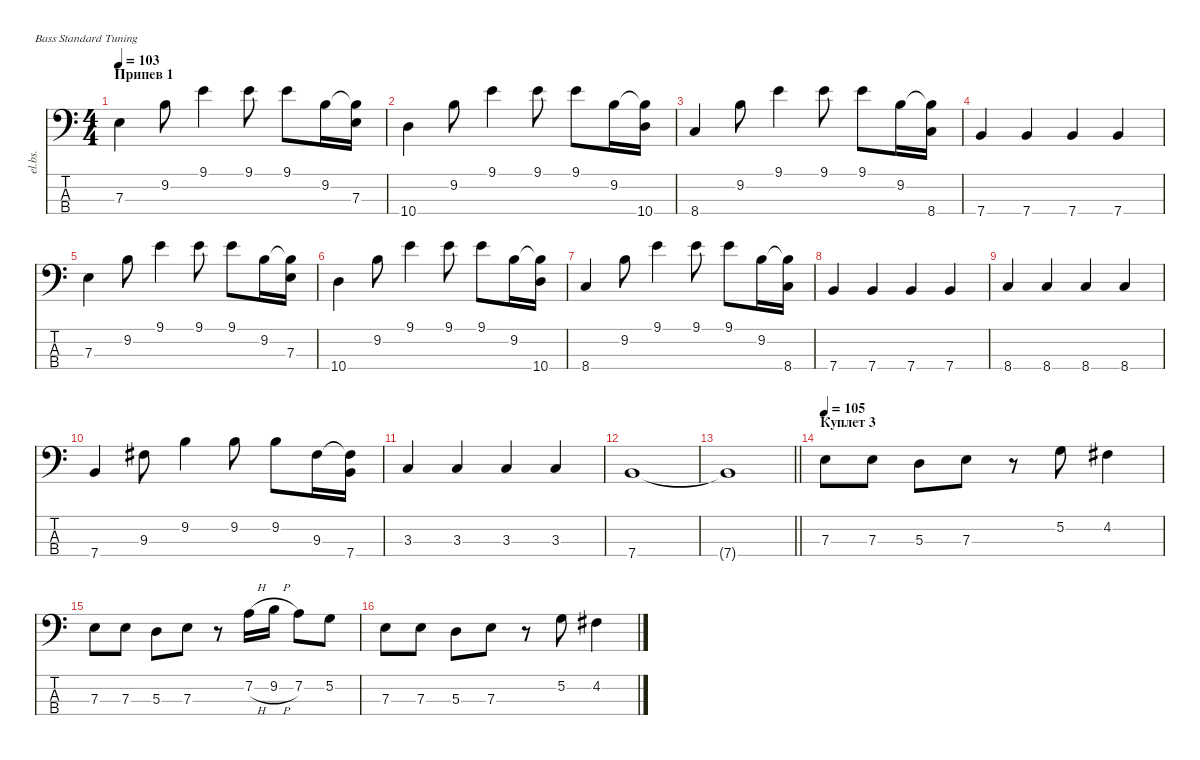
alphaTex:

\defaultSystemsLayout 4
\hideDynamics
\bracketExtendMode nobrackets
\track ("Бас" "el.bs.") {instrument electricbassfinger}
\staff {score tabs}
\tuning (G2 D2 A1 E1)
\ts (4 4)
\section ("" "Припев 1")
\tempo 103
\clef f4
\ks c
7.3.4{dy f beam Down} 9.2.8{beam Down} 9.1.4{beam Down} 9.1.8{beam Down} 9.1.8{beam Down} 9.2.16{beam Down} (9.2{t} 7.3).16{beam Down} |
10.4.4{beam Down} 9.2.8{beam Down} 9.1.4{beam Down} 9.1.8{beam Down} 9.1.8{beam Down} 9.2.16{beam Down} (9.2{t} 10.4).16{beam Down} |
8.4.4{beam Up} 9.2.8{beam Down} 9.1.4{beam Down} 9.1.8{beam Down} 9.1.8{beam Down} 9.2.16{beam Down} (9.2{t} 8.4).16{beam Down} |
7.4.4{beam Up} 7.4.4{beam Up} 7.4.4{beam Up} 7.4.4{beam Up} |
7.3.4{beam Down} 9.2.8{beam Down} 9.1.4{beam Down} 9.1.8{beam Down} 9.1.8{beam Down} 9.2.16{beam Down} (9.2{t} 7.3).16{beam Down} |
10.4.4{beam Down} 9.2.8{beam Down} 9.1.4{beam Down} 9.1.8{beam Down} 9.1.8{beam Down} 9.2.16{beam Down} (9.2{t} 10.4).16{beam Down} |
8.4.4{beam Up} 9.2.8{beam Down} 9.1.4{beam Down} 9.1.8{beam Down} 9.1.8{beam Down} 9.2.16{beam Down} (9.2{t} 8.4).16{beam Down} |
7.4.4{beam Up} 7.4.4{beam Up} 7.4.4{beam Up} 7.4.4{beam Up} |
8.4.4{beam Up} 8.4.4{beam Up} 8.4.4{beam Up} 8.4.4{beam Up} |
7.4.4{beam Up} 9.3{acc #}.8{beam Down} 9.2.4{beam Down} 9.2.8{beam Down} 9.2.8{beam Down} 9.3{acc #}.16{beam Down} (9.3{t acc #} 7.4).16{beam Down} |
3.3.4{beam Up} 3.3.4{beam Up} 3.3.4{beam Up} 3.3.4{beam Up} |
7.4.1{beam Up} |
\barLineRight lightlight
7.4{t}.1{beam Up} |
\section ("" "Куплет 3")
\tempo 105
7.3.8{beam Down} 7.3.8{beam Down} 5.3.8{beam Down} 7.3.8{beam Down} r.8{beam Down} 5.2.8{beam Down} 4.2{acc #}.4{beam Down} |
7.3.8{beam Down} 7.3.8{beam Down} 5.3.8{beam Down} 7.3.8{beam Down} r.8{beam Down} 7.2{h}.16{beam Down} 9.2{h}.16{beam Down} 7.2.8{beam Down} 5.2.8{beam Down} |
7.3.8{beam Down} 7.3.8{beam Down} 5.3.8{beam Down} 7.3.8{beam Down} r.8{beam Down} 5.2.8{beam Down} 4.2{acc #}.4{beam Down}
